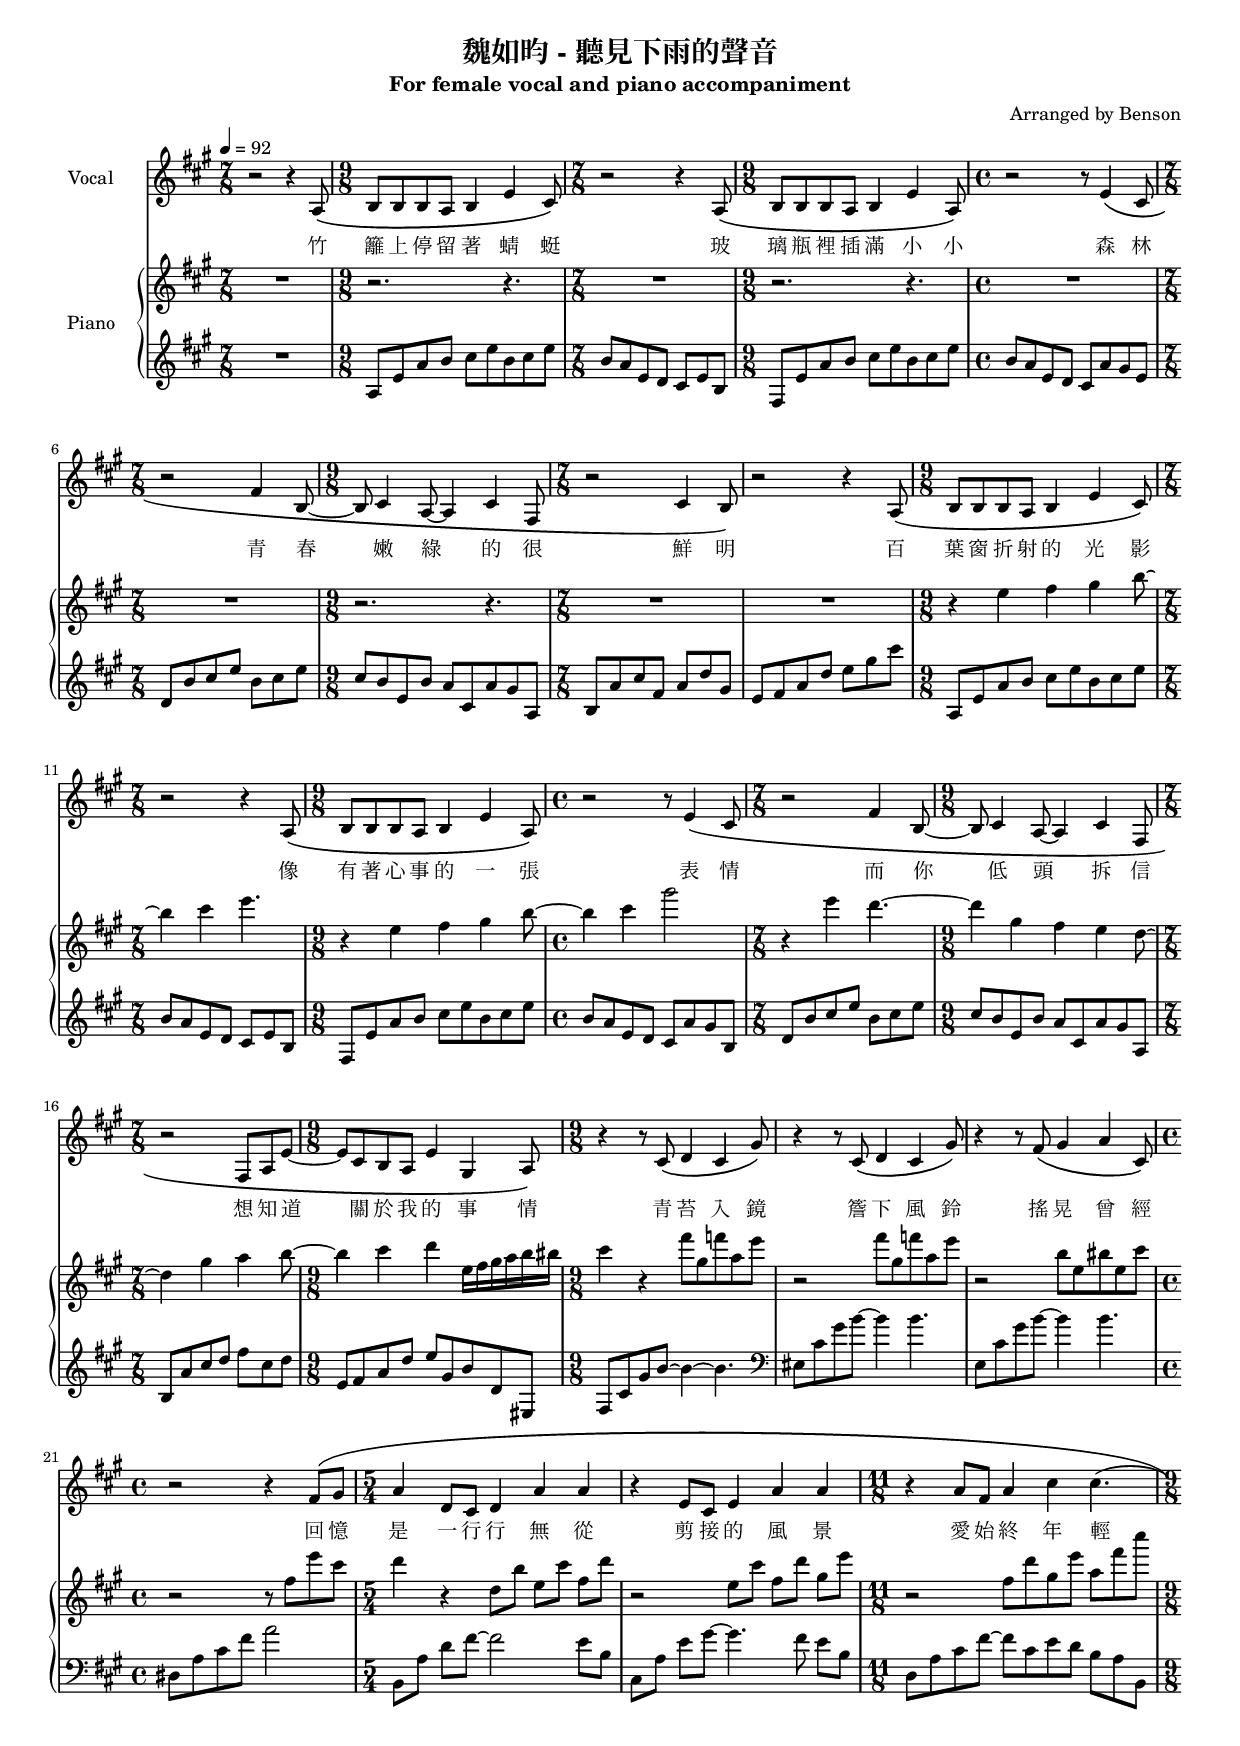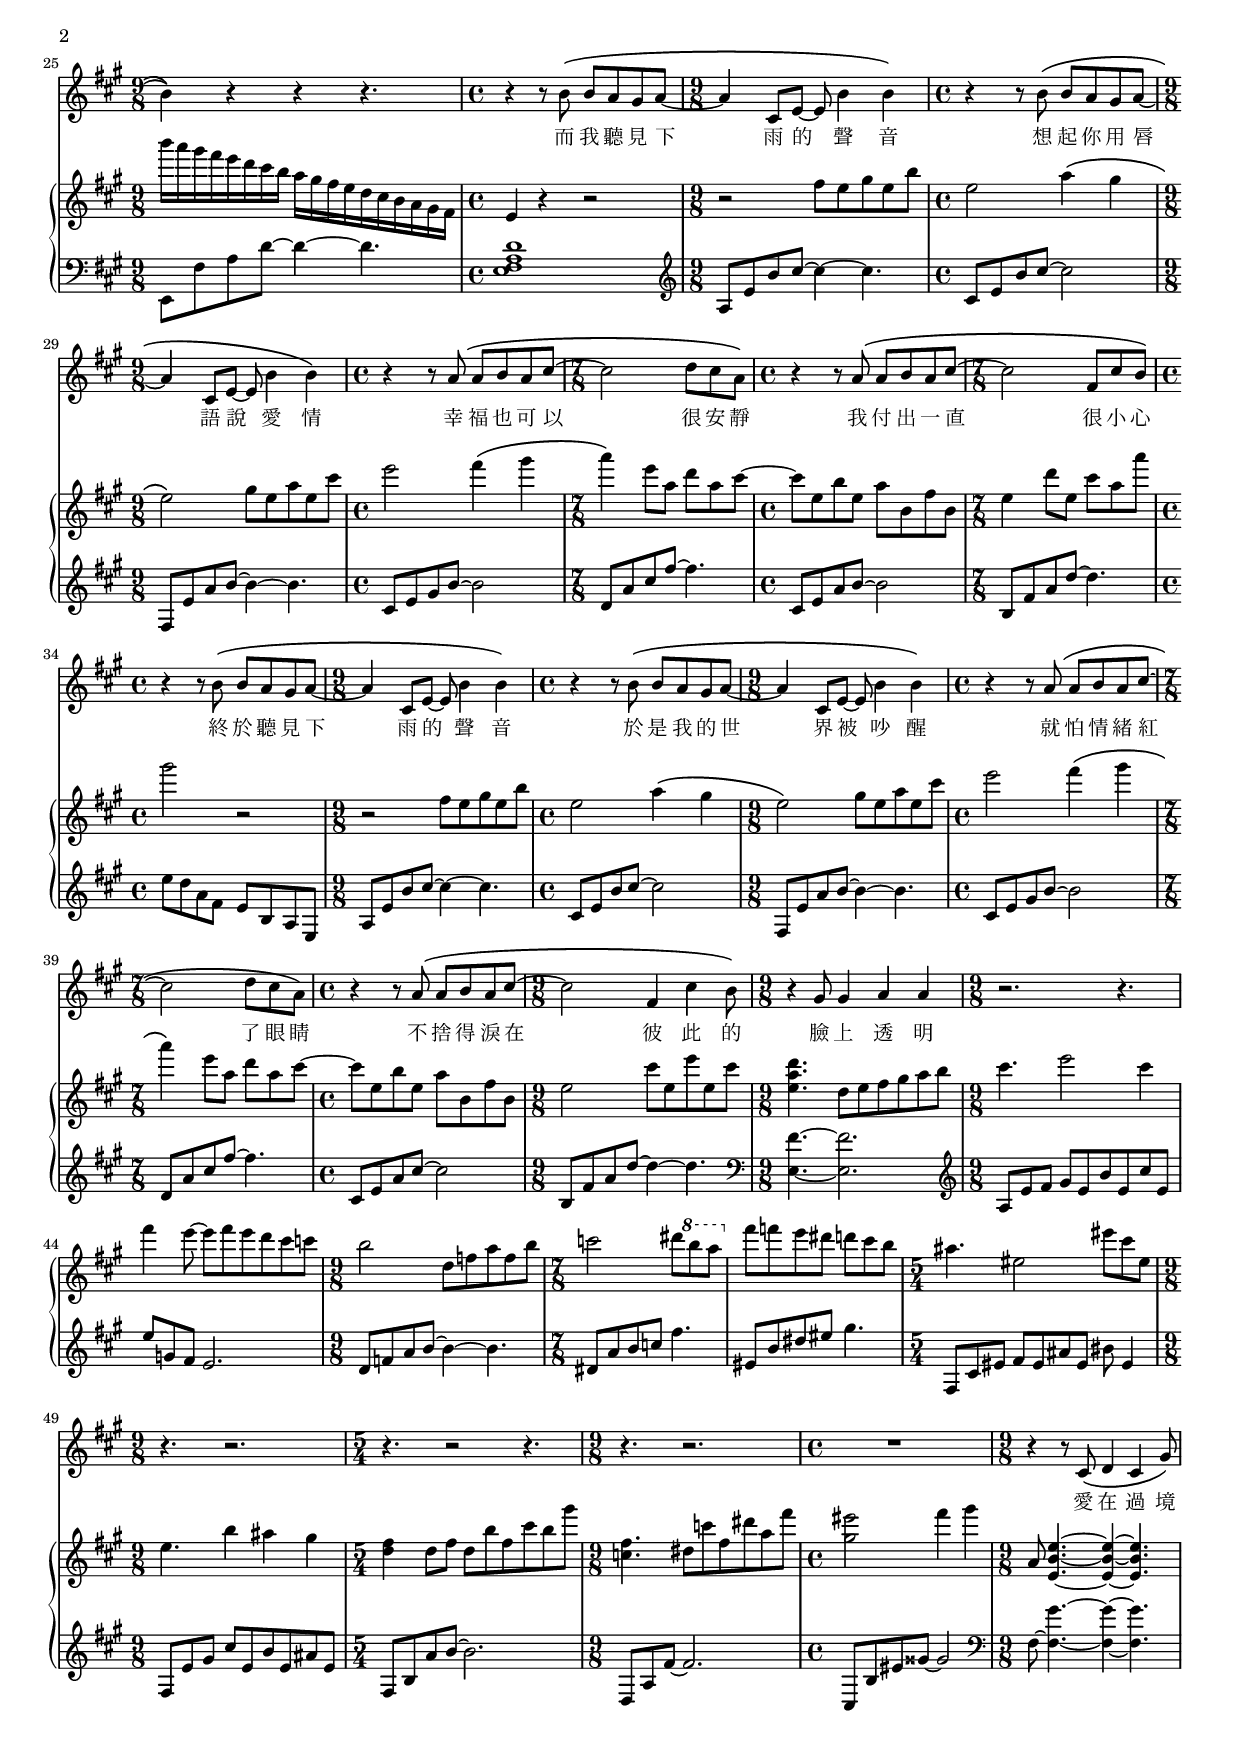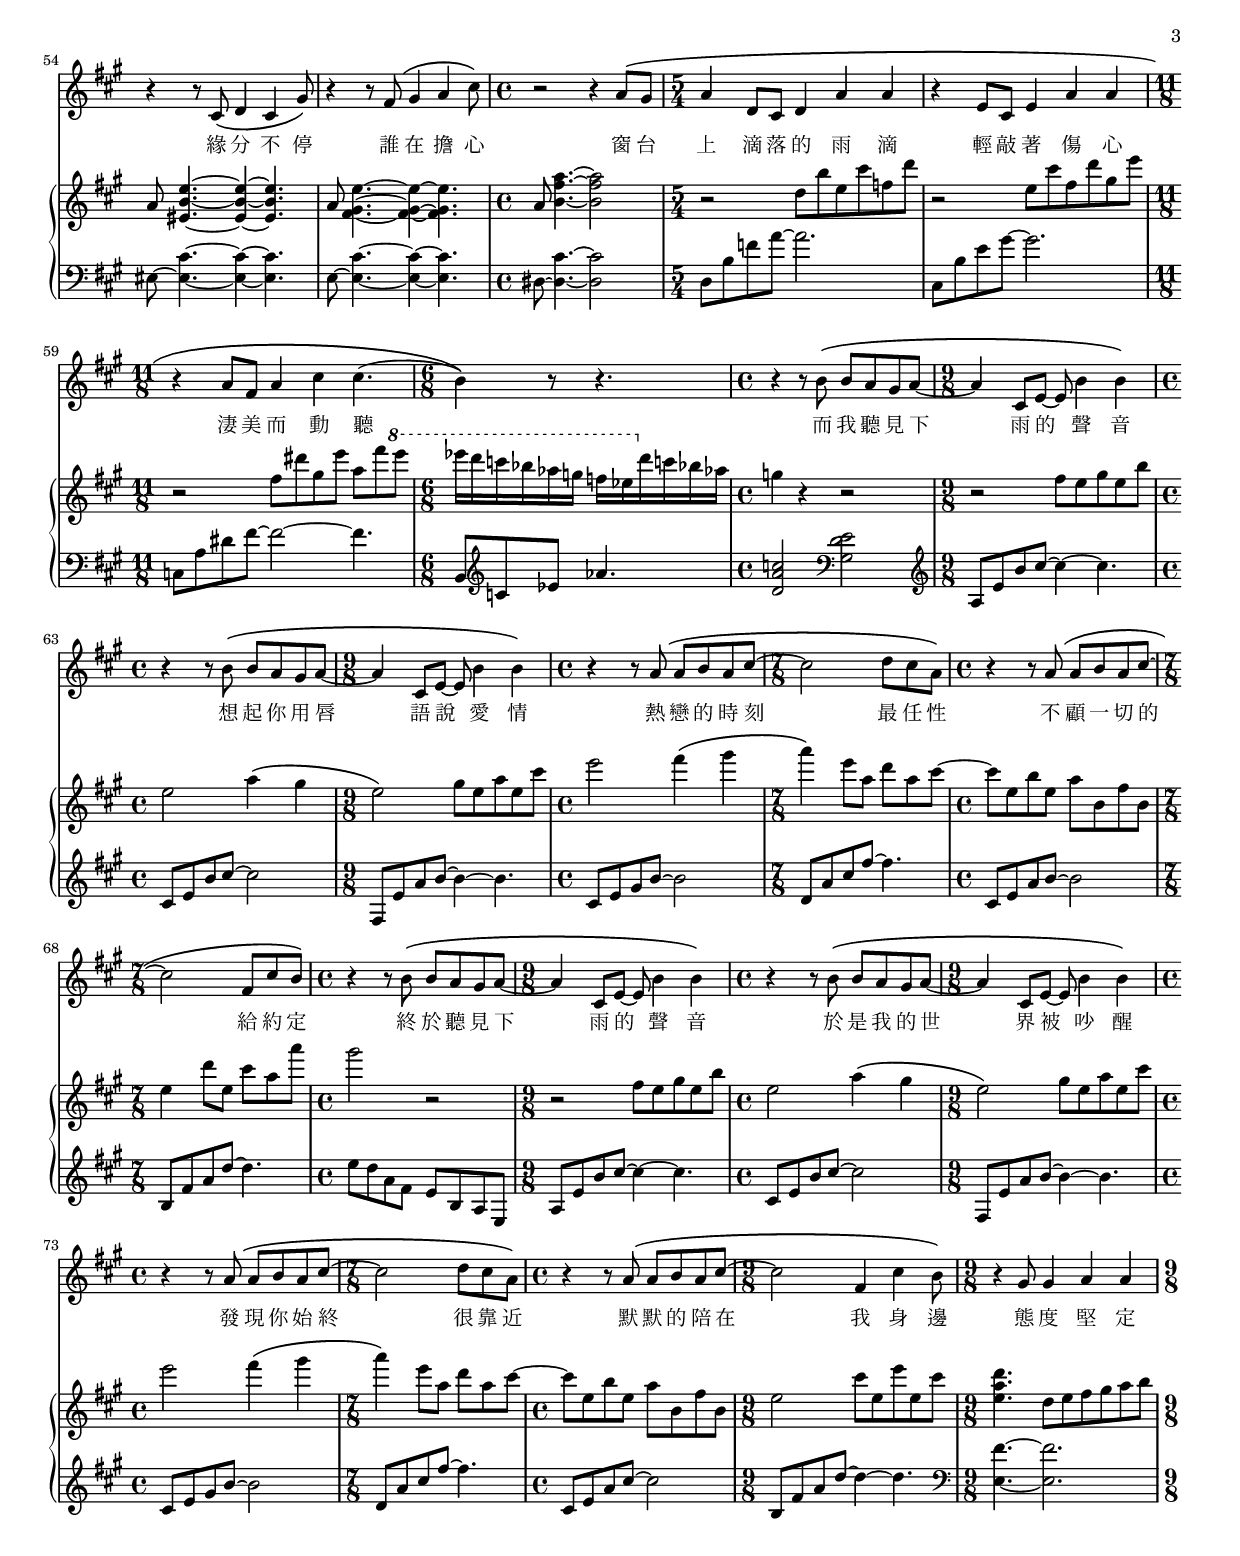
\version "2.18.2"
\include "articulate.ly"
#(set-global-staff-size 16)

%%%%%%%%%%%%%%%%%%%%%%%%%%%%%%%%%%%%%%%%%%%%%%%%%%%%%%%%%%%%%%%%%%%%%%%%%%%%%%%%%%%%%%%%%%
%%  http://lsr.di.unimi.it/LSR/Item?id=445

%LSR by Jay Anderson.
%modyfied by Simon Albrecht on March 2014.
%=> http://lilypond.1069038.n5.nabble.com/LSR-445-error-td160662.html

#(define (octave-up m t)
 (let* ((octave (1- t))
      (new-note (ly:music-deep-copy m))
      (new-pitch (ly:make-pitch
        octave
        (ly:pitch-notename (ly:music-property m 'pitch))
        (ly:pitch-alteration (ly:music-property m 'pitch)))))
  (set! (ly:music-property new-note 'pitch) new-pitch)
  new-note))

#(define (octavize-chord elements t)
 (cond ((null? elements) elements)
     ((eq? (ly:music-property (car elements) 'name) 'NoteEvent)
       (cons (car elements)
             (cons (octave-up (car elements) t)
                   (octavize-chord (cdr elements) t))))
     (else (cons (car elements) (octavize-chord (cdr elements ) t)))))

#(define (octavize music t)
 (if (eq? (ly:music-property music 'name) 'EventChord)
       (ly:music-set-property! music 'elements (octavize-chord
(ly:music-property music 'elements) t)))
 music)

makeOctaves = #(define-music-function (parser location arg mus) (integer? ly:music?)
 (music-map (lambda (x) (octavize x arg)) (event-chord-wrap! mus)))
%%%%%%%%%%%%%%%%%%%%%%%%%%%%%%%%%%%%%%%%%%%%%%%%%%%%%%%%%%%%%%%%%%%%%%%%%%%%%%%%%%%%%%%%%%

cr = \change Staff = "right"
cl = \change Staff = "left"
rhMark = \markup { 
  \path #0.1 #'((moveto -1 0)(rlineto 0 -1.5)(rlineto 0.5 0))
}

\header {
  title = "魏如昀 - 聽見下雨的聲音"
  subtitle = "For female vocal and piano accompaniment"
  arranger = "Arranged by Benson"
}

meter-nine-four-plus-five = \overrideTimeSignatureSettings
        9/8        % timeSignatureFraction
        1/8        % baseMomentFraction
        #'(4 5)    % beatStructure
        #'()       % beamExceptions
meter-nine-three-plus-six = \overrideTimeSignatureSettings
        9/8        % timeSignatureFraction
        1/8        % baseMomentFraction
        #'(3 6)    % beatStructure
        #'()       % beamExceptions
meter-seven-four-plus-three = \overrideTimeSignatureSettings
        7/8        % timeSignatureFraction
        1/8        % baseMomentFraction
        #'(4 3)    % beatStructure
        #'()       % beamExceptions
meter-eleven-four-plus-three = \overrideTimeSignatureSettings
        11/8        % timeSignatureFraction
        1/8        % baseMomentFraction
        #'(4 4 3)    % beatStructure
        #'()       % beamExceptions
meter-five-episode = \overrideTimeSignatureSettings
        10/8        % timeSignatureFraction
        1/8        % baseMomentFraction
        #'(3 4 3)    % beatStructure
        #'()       % beamExceptions
meter-five-two-plus-three = \overrideTimeSignatureSettings
        5/4        % timeSignatureFraction
        1/4        % baseMomentFraction
        #'(2 3)    % beatStructure
        #'()       % beamExceptions

melody-verse-one = \relative c' {
  \time 7/8
	r2 r4
	a8\(
	\time 9/8
  % \time #'(4 2 3) 9/8
	b8 b b a b4 e cis8\)
	\time 7/8
	r2 r4 a8\(
	\time 9/8
	b8 b b a b4 e a,8\)
	\time 4/4
	r2 r8 e'4\( cis8
	\time 7/8
	r2 fis4 b,8~
	\time 9/8
	b8 cis4 a8~ a4 cis fis,8
	\time 7/8
	r2 cis'4 b8\)

	r2 r4 a8\(
	\time 9/8
	b8 b b a b4 e cis8\)
	\time 7/8
	r2 r4 a8\(
	\time 9/8
	b8 b b a b4 e a,8\)
	\time 4/4
	r2 r8 e'4\( cis8
	\time 7/8
	r2 fis4 b,8~
	\time 9/8
	b8 cis4 a8~ a4 cis fis,8
	\time 7/8
	r2 fis8 a e'~
	\time 9/8
	e8 cis b a e'4 gis, a8\)
}

melody-bridge-two = \relative c' {
	\time 9/8
	r4 r8 cis\( d4 cis gis'8\)
	r4 r8 cis,\( d4 cis gis'8\)
	r4 r8 fis\( gis4 a cis8\)
	\time 4/4
	r2 r4 a8\( gis
	\time 5/4
	a4 d,8 cis d4 a' a
	r4 e8 cis e4 a a
  \time 11/8
	r4 a8 fis a4 cis cis4.(
	\time 6/8
	b4)\)  r8 r4.
}

melody-bridge-one = \relative c' {
	\time 9/8
	r4 r8 cis\( d4 cis gis'8\)
	r4 r8 cis,\( d4 cis gis'8\)
	r4 r8 fis\( gis4 a cis,8\)
	\time 4/4
	r2 r4 fis8\( gis
	\time 5/4
	a4 d,8 cis d4 a' a
	r4 e8 cis e4 a a
	\time 11/8
	r4 a8 fis a4 cis cis4.(
	\time 9/8
	b4)\)  r4 r4 r4.
}

melody-chorus-one = \relative c'' {
	\time 4/4
	r4 r8 b\( b a gis a~
	\time 9/8
	a4 cis,8 e~ e b'4 b\)
	\time 4/4
	r4 r8 b\( b a gis a~
	\time 9/8
	a4 cis,8 e~ e b'4 b\)
	\time 4/4
	r4 r8 a\( a b a cis~
	\time 7/8
	cis2 d8 cis a\)
	\time 4/4
	r4 r8 a\( a b a cis~
	\time 7/8
	cis2 fis,8 cis' b\)
	\time 4/4
	r4 r8 b\( b a gis a~
	\time 9/8
	a4 cis,8 e~ e b'4 b\)
	\time 4/4
	r4 r8 b\( b a gis a~
	\time 9/8
	a4 cis,8 e~ e b'4 b\)
	\time 4/4
	r4 r8 a\( a b a cis~
	\time 7/8
	cis2 d8 cis a\)
	\time 4/4
	r4 r8 a\( a b a cis~
	\time 9/8
	cis2 fis,4 cis' b8\)
	r4 gis8 gis4 a a
}

melody-episode = \relative c' {
  \time 9/8
  \repeat unfold 3 {
    r2. r4.
  }
  \time 7/8
  \repeat unfold 2 {
    r2 r4.
  }
  \time 5/4
  r4. r2 r4.
  \time 9/8
  r4. r2.
  \time 5/4
  r4. r2 r4.
  \time 9/8
  r4. r2.
  \time 4/4
  R1
}

melody = \relative c' {
  \meter-nine-four-plus-five
  \meter-seven-four-plus-three
  \meter-eleven-four-plus-three
	\key a \major
	\time 7/8
  \tempo 4 = 92
  \melody-verse-one
  \melody-bridge-one
  \melody-chorus-one
  \melody-episode
  \melody-bridge-two
  \melody-chorus-one
}

upper-verse-one = \relative c' {
  \time 7/8
  R2..

  \time 9/8
  r2. r4.
  \time 7/8
  R2..
  \time 9/8
  r2. r4.
  \time 4/4
  R1
  \time 7/8
  R2..
  \time 9/8
  r2. r4.
  \time 7/8
  R2..
  R2..
}

upper-verse-one-b = \relative c'' {
  \time 9/8
  r4 e fis gis b8~
  \time 7/8
  b4 cis e4.
  \time 9/8
  r4 e, fis gis b8~
  \time 4/4
  b4 cis gis'2
  \time 7/8
  r4 e d4.~
  \time 9/8
  d4 gis, fis e d8~
  \time 7/8
  d4 gis a b8~
  \time 9/8
  b4 cis d e,16 fis gis a b bis
}

lower-verse-one = \relative c' {
  \time 7/8
  R2..

  \time 9/8
  a8 e' a b cis e b cis e
  \time 7/8
  b8 a e d cis e b
  \time 9/8
  fis8 e' a b cis e b cis e
  \time 4/4
  b8 a e d cis a' gis e
  \time 7/8
  d8 b' cis e b cis e
  \time 9/8
  cis b e, b' a cis, a' gis a,
  \time 7/8
  b8 a' cis fis, a d gis,
  e8 fis a d e gis cis
}

lower-verse-one-b = \relative c' {
  \time 9/8
  a8 e' a b cis e b cis e
  \time 7/8
  b8 a e d cis e b
  \time 9/8
  fis8 e' a b cis e b cis e
  \time 4/4
  b8 a e d cis a' gis b,
  \time 7/8
  d8 b' cis e b cis e
  \time 9/8
  cis b e, b' a cis, a' gis a,
  \time 7/8
  b8 a' cis d fis cis d
  \time 9/8
  e,8 fis a d e gis, b d, eis,
}

upper-bridge-one = \relative c''' {
  \time 9/8
  cis4 r fis8 gis, f' a, e'
  r2 fis8 gis, f' a, e'
  r2 b8 e, bis' e, cis'
  \time 4/4
  r2 r8 fis, e' cis
  \time 5/4
  d4 r d,8 b' e, cis' fis, d'
  r2 e,8 cis' fis, d' gis, e'
  \time 11/8
  r2 fis,8 d' gis, e' a, fis' cis'
  \time 9/8
  b16 a gis fis e d cis b a gis fis e d cis b a gis fis
  \time 4/4
  e4 r r2
}

lower-bridge-one = \relative c {
  \time 9/8
  fis8 cis' gis' b~ b4~ b4.
  \clef bass
  eis,,8 cis' gis' b~ b4 b4.
  e,,8 cis' gis' b~ b4 b4.
  \time 4/4
  dis,,8 a' cis fis a2
  \time 5/4
  b,,8 a' d fis~ fis2 e8 b
  cis,8 a' e' gis~ gis4. fis8 e b
  \time 11/8
  d,8 a' cis fis~ fis8 cis e d b a b,
  \time 9/8
  e, 8 fis' a d~ d4~ d4.
  \time 4/4
  <e, fis a d>1
}

upper-chorus-one = \relative c' {
  \meter-nine-four-plus-five
  \time 9/8
  r2 fis'8 e gis e b'
  \time 4/4
  e,2 a4\( gis
  \time 9/8
  e2\) gis8 e a e cis'
  \time 4/4
  e2 fis4\( gis
  \time 7/8
  a4\) e8 a, d a cis~
  \time 4/4
  cis8 e, b' e, a b, fis' b,
  \time 7/8
  e4 d'8 e, cis' a a'
  \time 4/4
  gis2 r2
  \time 9/8
  r2 fis,8 e gis e b'
  \time 4/4
  e,2 a4\( gis
  \time 9/8
  e2\) gis8 e a e cis'
  \time 4/4
  e2 fis4\( gis
  \time 7/8
  a4\) e8 a, d a cis~
  \time 4/4
  cis8 e, b' e, a b, fis' b,
  \time 9/8
  e2 cis'8 e, e' e, cis'
  \meter-nine-three-plus-six
  \time 9/8
  <e, a d>4. d8 e fis gis a b
  \meter-nine-four-plus-five
  \time 9/8
}

lower-chorus-one = \relative c' {
  \time 9/8
  \clef treble
  a8 e' b' cis~ cis4~ cis4.
  \time 4/4
  cis,8 e b' cis~ cis2
  \time 9/8
  fis,,8  e' a b~ b4~ b4.
  \time 4/4
  cis,8 e gis b~ b2
  \time 7/8
  d,8 a' cis fis~ fis4.
  \time 4/4
  cis,8 e a b~ b2
  \time 7/8
  b,8 fis' a d~ d4.
  \time 4/4
  e8 d a fis e b a e
  \time 9/8
  a8 e' b' cis~ cis4~ cis4.
  \time 4/4
  cis,8 e b' cis~ cis2
  \time 9/8
  fis,,8  e' a b~ b4~ b4.
  \time 4/4
  cis,8 e gis b~ b2
  \time 7/8
  d,8 a' cis fis~ fis4.
  \time 4/4
  cis,8 e a cis~ cis2
  \time 9/8
  b,8 fis' a d~ d4~ d4.
  \clef bass
  <e,, fis'>4.~ q2.
}

upper-episode = \relative c''' {
  \time 9/8
  cis4. e2 cis4
  \meter-nine-three-plus-six
  fis4 e8~ e fis e d cis c
  \meter-nine-four-plus-five
  b2 d,8 f a f b
  \time 7/8
  c2 dis8
  \ottava #1
  b' a
  \ottava #0
  fis8 f e dis d cis b
  \time 5/4
  ais4. eis2 eis'8[ cis eis,]
  \time 9/8
  e4. b'4 ais gis
  \time 5/4
  <d fis>4 d8 fis d b' fis cis' b gis'
  \time 9/8
  <fis, c>4. dis8 c' fis, dis' a fis'
  \time 4/4
  <eis gis,>2 fis4 gis
}

lower-episode = \relative c' {
  \meter-nine-three-plus-six
  \time 9/8
  \clef treble
  a8 e' fis gis e b' e, cis' e,
  e'8 g, fis e2.
  \meter-nine-four-plus-five
  \time 9/8
  d8 f a b~ b4~ b4.
  \time 7/8
  dis,8 a' b c fis4.
  eis,8 b' dis eis gis4.
  \time 5/4
  fis,,8[ cis' eis] fis[ eis ais eis] bis' eis,4
  \meter-nine-three-plus-six
  \time 9/8
  fis,8 e' gis cis e, b' e, ais e
  \meter-five-two-plus-three
  \time 5/4
  fis,8 b a' b~ b2.
  \time 9/8
  d,,8 a' fis'~ fis2.
  \time 4/4
  cis,8 b' eis gisis~ gisis2

}

upper-bridge-two = \relative c'' {
  \time 9/8
  a8 <e b' e>4.~ q4~ q4.
  a8 <eis b' e>4.~ q4~ q4.
  a8 <fis gis e'>4.~ q4~ q4.
  \time 4/4
  a8 <b fis' a>4.~ q2
  \time 5/4
  r2 d8 b' e, cis' f, d'
  r2 e,8 cis' fis, d' gis, e'
  \time 11/8
  r2 fis,8 dis' gis, e' a, fis' \ottava #1 e'
  \time 6/8
  ees16 d c bes aes g f ees \ottava #0 d c bes aes
  \time 4/4
  g4 r4 r2
}

lower-bridge-two = \relative c {
  \clef bass
  \time 9/8
  fis8~ <fis gis'>4.~ q4~ q4.
  eis8~ <eis cis'>4.~ q4~ q4.
  e8~ <e cis'>4.~ q4~ q4.
  \time 4/4
  dis8~ <dis cis'>4.~ q2
  \time 5/4
  d8 b' f' a~ a2.
  cis,,8 b' e gis~ gis2.
  \time 11/8
  c,,8 a' dis fis~ fis2~ fis4.
  \time 6/8
  b,,8
  \clef treble
  c' ees aes4.
  \time 4/4
  <d, a' c>2
  \clef bass <gis, d' e>
}

upper = \relative c' {
  \meter-nine-four-plus-five
  \meter-seven-four-plus-three
  \meter-eleven-four-plus-three
  \clef treble
  \tempo 4 = 92
  \key a \major
  \upper-verse-one
  \upper-verse-one-b
  \upper-bridge-one
  \upper-chorus-one
  \upper-episode
  \upper-bridge-two
  \upper-chorus-one
  % \bar "|."
}

lower = \relative c {
  \meter-nine-four-plus-five
  \meter-seven-four-plus-three
  \meter-eleven-four-plus-three
  \clef treble
  \time 7/8
  \key a \major
  \lower-verse-one
  \lower-verse-one-b
  \lower-bridge-one
  \lower-chorus-one
  \lower-episode
  \lower-bridge-two
  \lower-chorus-one
  % \bar "|."
}

pedals = {
  % verse one
  s2..
  s1\sustainOn
  s1
  s1\sustainOff\sustainOn
  s1
  s2..\sustainOff\sustainOn
  s2.\sustainOff\sustainOn s4.
  s2..\sustainOff\sustainOn
  s2..\sustainOff\sustainOn

  s1\sustainOn
  s1
  s1\sustainOff\sustainOn
  s1
  s2..\sustainOff\sustainOn
  s2.\sustainOff\sustainOn s4.
  s2..\sustainOff\sustainOn
  s2\sustainOff\sustainOn s4\sustainOff\sustainOn s4.

  % bridge
  s2.\sustainOff\sustainOn s4.
  s2.\sustainOff\sustainOn s4.
  s2.\sustainOff\sustainOn s4.
  s1\sustainOff\sustainOn
  s2.\sustainOff\sustainOn s2
  s2.\sustainOff\sustainOn s2
  s2.\sustainOff\sustainOn s4 s4.
  s2.\sustainOff\sustainOn s4.
  s1\sustainOff

  % chorus
  s2.\sustainOn s4.
  s1\sustainOff\sustainOn
  s2.\sustainOff\sustainOn s4.
  s1\sustainOff\sustainOn
  s2..\sustainOff\sustainOn
  s1\sustainOff\sustainOn
  s2..\sustainOff\sustainOn
  s1\sustainOff\sustainOn

  s2.\sustainOff\sustainOn s4.
  s1\sustainOff\sustainOn
  s2.\sustainOff\sustainOn s4.
  s1\sustainOff\sustainOn
  s2..\sustainOff\sustainOn
  s1\sustainOff\sustainOn
  s2.\sustainOff\sustainOn s4.
  s2.\sustainOff\sustainOn s4.

  % episode
  s2.\sustainOff\sustainOn s4.
  s2.\sustainOff\sustainOn s4.
  s2.\sustainOff\sustainOn s4.
  s2..\sustainOff\sustainOn
  s2..\sustainOff\sustainOn
  s2.\sustainOff\sustainOn s2
  s2.\sustainOff\sustainOn s4.
  s2.\sustainOff\sustainOn s2
  s2.\sustainOff\sustainOn s4.
  s1\sustainOff\sustainOn

  % bridge
  s2.\sustainOff\sustainOn s4.
  s2.\sustainOff\sustainOn s4.
  s2.\sustainOff\sustainOn s4.
  s1\sustainOff\sustainOn
  s2.\sustainOff\sustainOn s2
  s2.\sustainOff\sustainOn s2
  s2.\sustainOff\sustainOn s4 s4.
  s2.\sustainOff\sustainOn s4.
  s1\sustainOff\sustainOn

  % chorus
  s2.\sustainOff\sustainOn s4.
  s1\sustainOff\sustainOn
  s2.\sustainOff\sustainOn s4.
  s1\sustainOff\sustainOn
  s2..\sustainOff\sustainOn
  s1\sustainOff\sustainOn
  s2..\sustainOff\sustainOn
  s1\sustainOff\sustainOn

  s2.\sustainOff\sustainOn s4.
  s1\sustainOff\sustainOn
  s2.\sustainOff\sustainOn s4.
  s1\sustainOff\sustainOn
  s2..\sustainOff\sustainOn
  s1\sustainOff\sustainOn
  s2.\sustainOff\sustainOn s4.
  s2.\sustainOff\sustainOn s4.

}

dynamics = {
}

lyricsmain = \lyricmode {
  竹 籬 上 停 留 著 蜻 蜓
  玻 璃 瓶 裡 插 滿 小 小 森 林
  青 春 嫩 綠 的 很 鮮 明
  百 葉 窗 折 射 的 光 影
  像 有 著 心 事 的 一 張 表 情
  而 你 低 頭 拆 信
  想 知 道 關 於 我 的 事 情
  青 苔 入 鏡 簷 下 風 鈴 搖 晃 曾 經
  回 憶 是 一 行 行 無 從
  剪 接 的 風 景 愛 始 終 年 輕
  而 我 聽 見 下 雨 的 聲 音
  想 起 你 用 唇 語 說 愛 情
  幸 福 也 可 以 很 安 靜
  我 付 出 一 直 很 小 心
  終 於 聽 見 下 雨 的 聲 音
  於 是 我 的 世 界 被 吵 醒
  就 怕 情 緒 紅 了 眼 睛
  不 捨 得 淚 在 彼 此 的 臉 上 透 明
  愛 在 過 境 緣 分 不 停 誰 在 擔 心
  窗 台 上 滴 落 的 雨 滴
  輕 敲 著 傷 心 淒 美 而 動 聽
  而 我 聽 見 下 雨 的 聲 音
  想 起 你 用 唇 語 說 愛 情
  熱 戀 的 時 刻 最 任 性
  不 顧 一 切 的 給 約 定
  終 於 聽 見 下 雨 的 聲 音
  於 是 我 的 世 界 被 吵 醒
  發 現 你 始 終 很 靠 近
  默 默 的 陪 在 我 身 邊 態 度 堅 定
}

\paper {
  page-breaking = #ly:page-turn-breaking
}
\score {
  <<
    \new Staff = "melodystaff" <<
      \set Staff.instrumentName = #"Vocal"
      \new Voice = "melody" {
        \melody
      }
      \context Lyrics = "lyrics" { \lyricsto "melody" { \lyricsmain } }
    >>
    \new PianoStaff <<
      \set PianoStaff.instrumentName = #"Piano"
      \new Staff = "right" {
        \upper
        % \articulate << \upper \pedals >>
      }
      \new Dynamics = "Dynamics_pf" \dynamics
      \new Staff = "left" {
        \lower
        % \articulate << \lower \pedals >>
      }
    >>
  >>
  \layout {
    \context {
      % add the RemoveEmptyStaffContext that erases rest-only staves
      \Staff \RemoveEmptyStaves
    }
    \context {
      % add the RemoveEmptyStaffContext that erases rest-only staves
      % \Dynamics \RemoveEmptyStaves
    }
    \context {
      \Score
      % Remove all-rest staves also in the first system
      \override VerticalAxisGroup.remove-first = ##t
      % If only one non-empty staff in a system exists, still print the starting bar
      \override SystemStartBar.collapse-height = #1
    }
    \context {
      \ChordNames
      \override ChordName #'font-size = #-3
    }
  }
}

\score {
  <<
    \new Staff = "melodystaff" <<
      \set Staff.midiInstrument = #"electric guitar (clean)"
      \set Staff.instrumentName = #"Vocal"
      \set Staff.midiMinimumVolume = #0.9
      \set Staff.midiMaximumVolume = #1
      \new Voice = "melody" {
        \melody
      }
      \context Lyrics = "lyrics" { \lyricsto "melody" { \lyricsmain } }
    >>
    \new PianoStaff <<
      \set PianoStaff.instrumentName = #"Piano"
      \new Staff = "right" {
        \set Staff.midiInstrument = #"acoustic grand"
        \set Staff.midiMinimumVolume = #0.6
        \set Staff.midiMaximumVolume = #0.7
        % \upper
        \articulate << \upper \pedals >>
      }
      \new Dynamics = "Dynamics_pf" \dynamics
      \new Staff = "left" {
        \set Staff.midiInstrument = #"acoustic grand"
        \set Staff.midiMinimumVolume = #0.6
        \set Staff.midiMaximumVolume = #0.7
        % \lower
        \articulate << \lower \pedals >>
      }
    >>
  >>
  \midi {
    \context {
      \ChordNameVoice \remove Note_performer
    }
  }
}

\book {
\bookOutputSuffix "no-vocal"
\score {
  <<
    \new PianoStaff <<
      \set PianoStaff.instrumentName = #"Piano"
      \new Staff = "right" {
        \set Staff.midiInstrument = #"acoustic grand"
        \set Staff.midiMinimumVolume = #0.3
        \set Staff.midiMaximumVolume = #0.7
        \upper
      }
      \new Dynamics = "Dynamics_pf" \dynamics
      \new Staff = "left" {
        \set Staff.midiInstrument = #"acoustic grand"
        \set Staff.midiMinimumVolume = #0.3
        \set Staff.midiMaximumVolume = #0.7
        \lower
      }
    >>
  >>
  \midi {
    \context {
      \ChordNameVoice \remove Note_performer
    }
  }
}
}
